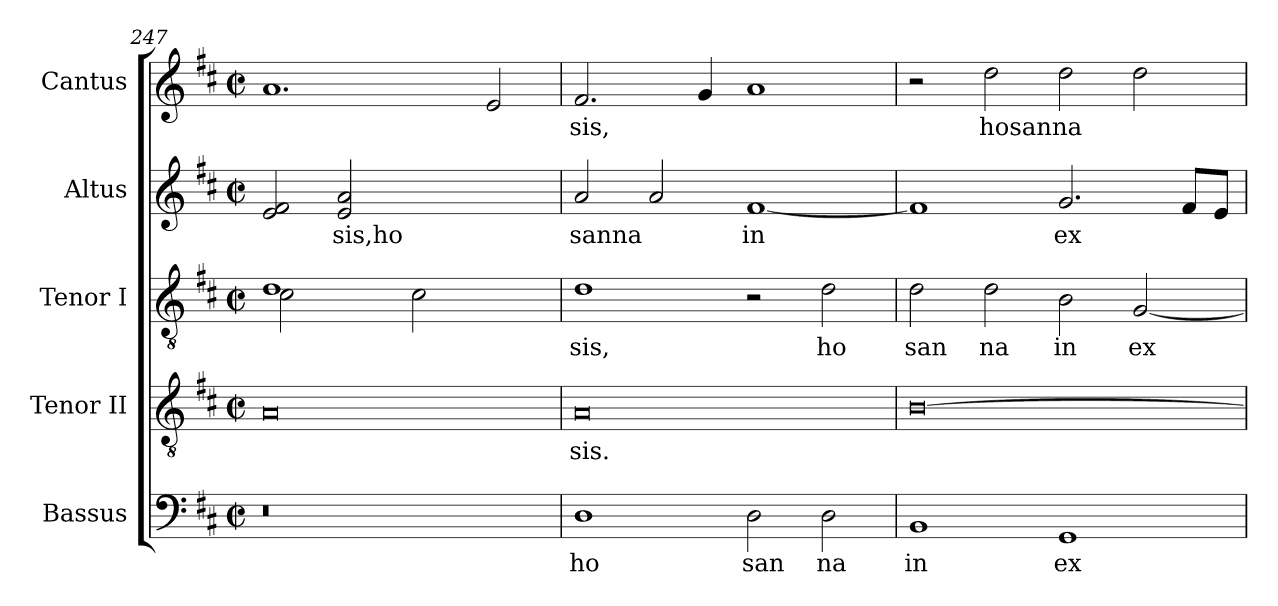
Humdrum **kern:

**kern	**text	**kern	**text	**kern	**text	**kern	**text	**kern	**text
*part5	*part5	*part4	*part4	*part3	*part3	*part2	*part2	*part1	*part1
*staff5	*staff5	*staff4	*staff4	*staff3	*staff3	*staff2	*staff2	*staff1	*staff1
*I"Bassus	*	*I"Tenor II	*	*I"Tenor I	*	*I"Altus	*	*I"Cantus	*
*I'B	*	*I'T II	*	*I'T I	*	*I'A	*	*I'C	*
*clefF4	*	*clefGv2	*	*clefGv2	*	*clefG2	*	*clefG2	*
*k[f#c#]	*	*k[f#c#]	*	*k[f#c#]	*	*k[f#c#]	*	*k[f#c#]	*
*D:	*	*D:	*	*D:	*	*D:	*	*D:	*
*M2/2	*	*M2/2	*	*M2/2	*	*M2/2	*	*M2/2	*
*met(c|)	*	*met(c|)	*	*met(c|)	*	*met(c|)	*	*met(c|)	*
=247	=247	=247	=247	=247	=247	=247	=247	=247	=247
!	!	!	!LO:LY:b:cj	!	!LO:LY:b:cj	!	!LO:LY:b:cj	!	!
*	*	*	*	*^	*	*	*	*	*
0r	.	0A	--	1d	2c#\	.	2e/ 2f#/	.	1.a	.
!	!	!	!	!	!	!	!	!LO:LY:b:cj	!	!
.	.	.	.	.	2ryy	.	2e/ 2a/	sis,ho	.	.
!	!	!	!	!	!	!LO:LY:b:cj	!	!	!	!
.	.	.	.	2c#\	1ryy	.	1ryy	.	.	.
!	!	!	!	!	!	!	!	!	!	!LO:LY:b:cj
.	.	.	.	2ryy	.	.	.	.	2e/	.
*	*	*	*	*v	*v	*	*	*	*	*
=248	=248	=248	=248	=248	=248	=248	=248	=248	=248
!	!LO:LY:b:cj	!	!LO:LY:b:cj	!	!LO:LY:b:cj	!	!LO:LY:b:cj	!	!LO:LY:b:cj
1D	ho	0A	-sis.	1d	sis,	2a/	sanna	2.f#/	sis,
!	!	!	!	!	!	!	!LO:LY:b:cj	!	!
.	.	.	.	.	.	2a/	.	.	.
!	!	!	!	!	!	!	!	!	!LO:LY:b:cj
.	.	.	.	.	.	.	.	4g/	.
!	!LO:LY:b:cj	!	!	!	!	!	!LO:LY:b:cj	!	!LO:LY:b:cj
2D\	san	.	.	2r	.	[<1f#	in	1a	.
!	!LO:LY:b:cj	!	!	!	!LO:LY:b:cj	!	!	!	!
2D\	na	.	.	2d\	ho	.	.	.	.
=249	=249	=249	=249	=249	=249	=249	=249	=249	=249
!	!LO:LY:b:cj	!	!LO:LY:b:cj	!	!LO:LY:b:cj	!	!LO:LY:b:cj	!	!
1BB	in	[>0B	.	2d\	san	1f#]	.	2r	.
!	!	!	!	!	!LO:LY:b:cj	!	!	!	!LO:LY:b:cj
.	.	.	.	2d\	na	.	.	2dd\	hosanna
!	!LO:LY:b:cj	!	!	!	!LO:LY:b:cj	!	!LO:LY:b:cj	!	!LO:LY:b:cj
1GG	ex	.	.	2B\	in	2.g/	ex	2dd\	.
!	!	!	!	!	!LO:LY:b:cj	!	!	!	!LO:LY:b:cj
.	.	.	.	[<2G/	ex	.	.	2dd\	.
!	!	!	!	!	!	!	!LO:LY:b:cj	!	!
.	.	.	.	.	.	8f#/L	.	.	.
!	!	!	!	!	!	!	!LO:LY:b:cj	!	!
.	.	.	.	.	.	8e/J	.	.	.
=	=	=	=	=	=	=	=	=	=
*-	*-	*-	*-	*-	*-	*-	*-	*-	*-
